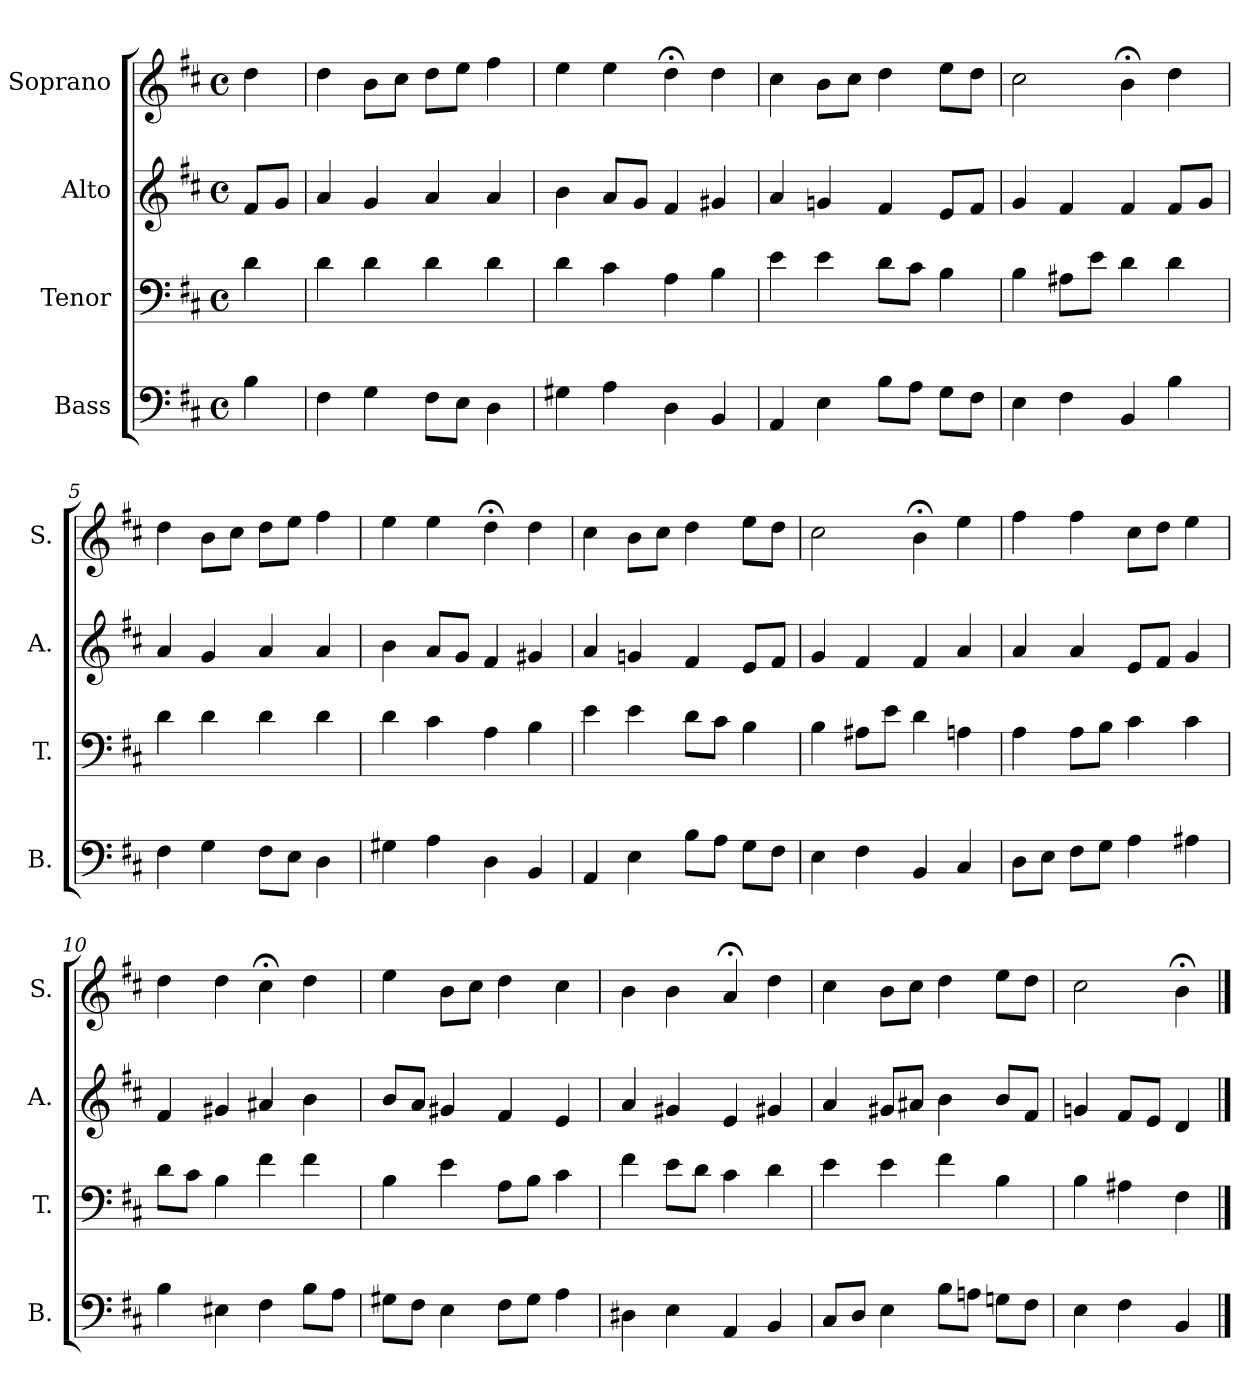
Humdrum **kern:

**kern	**kern	**kern	**kern
*part4	*part3	*part2	*part1
*staff4	*staff3	*staff2	*staff1
*I"Bass	*I"Tenor	*I"Alto	*I"Soprano
*I'B.	*I'T.	*I'A.	*I'S.
*clefF4	*clefF4	*clefG2	*clefG2
*k[f#c#]	*k[f#c#]	*k[f#c#]	*k[f#c#]
*b:	*b:	*b:	*b:
*M4/4	*M4/4	*M4/4	*M4/4
*met(c)	*met(c)	*met(c)	*met(c)
=	=	=	=
4B\	4d\	8f#/L	4dd\
.	.	8g/J	.
=1	=1	=1	=1
4F#\	4d\	4a/	4dd\
4G\	4d\	4g/	8b\L
.	.	.	8cc#\J
8F#\L	4d\	4a/	8dd\L
8E\J	.	.	8ee\J
4D\	4d\	4a/	4ff#\
=2	=2	=2	=2
4G#X\	4d\	4b\	4ee\
4A\	4c#\	8a/L	4ee\
.	.	8g/J	.
4D\	4A\	4f#/	4dd;<\
4BB/	4B\	4g#X/	4dd\
=3	=3	=3	=3
4AA/	4e\	4a/	4cc#\
4E\	4e\	4gn/	8b\L
.	.	.	8cc#\J
8B\L	8d\L	4f#/	4dd\
8A\J	8c#\J	.	.
8G\L	4B\	8e/L	8ee\L
8F#\J	.	8f#/J	8dd\J
=4	=4	=4	=4
4E\	4B\	4g/	2cc#\
4F#\	8A#X\L	4f#/	.
.	8e\J	.	.
4BB/	4d\	4f#/	4b;<\
4B\	4d\	8f#/L	4dd\
.	.	8g/J	.
!!LO:LB:g=z
=5	=5	=5	=5
4F#\	4d\	4a/	4dd\
4G\	4d\	4g/	8b\L
.	.	.	8cc#\J
8F#\L	4d\	4a/	8dd\L
8E\J	.	.	8ee\J
4D\	4d\	4a/	4ff#\
=6	=6	=6	=6
4G#X\	4d\	4b\	4ee\
4A\	4c#\	8a/L	4ee\
.	.	8g/J	.
4D\	4A\	4f#/	4dd;<\
4BB/	4B\	4g#X/	4dd\
=7	=7	=7	=7
4AA/	4e\	4a/	4cc#\
4E\	4e\	4gn/	8b\L
.	.	.	8cc#\J
8B\L	8d\L	4f#/	4dd\
8A\J	8c#\J	.	.
8G\L	4B\	8e/L	8ee\L
8F#\J	.	8f#/J	8dd\J
=8	=8	=8	=8
4E\	4B\	4g/	2cc#\
4F#\	8A#X\L	4f#/	.
.	8e\J	.	.
4BB/	4d\	4f#/	4b;<\
4C#/	4An\	4a/	4ee\
=9	=9	=9	=9
8D\L	4A\	4a/	4ff#\
8E\J	.	.	.
8F#\L	8A\L	4a/	4ff#\
8G\J	8B\J	.	.
4A\	4c#\	8e/L	8cc#\L
.	.	8f#/J	8dd\J
4A#X\	4c#\	4g/	4ee\
!!LO:LB:g=z
=10	=10	=10	=10
4B\	8d\L	4f#/	4dd\
.	8c#\J	.	.
4E#X\	4B\	4g#X/	4dd\
4F#\	4f#\	4a#X/	4cc#;<\
8B\L	4f#\	4b\	4dd\
8A\J	.	.	.
=11	=11	=11	=11
8G#X\L	4B\	8b/L	4ee\
8F#\J	.	8a/J	.
4E\	4e\	4g#X/	8b\L
.	.	.	8cc#\J
8F#\L	8A\L	4f#/	4dd\
8G#\J	8B\J	.	.
4A\	4c#\	4e/	4cc#\
=12	=12	=12	=12
4D#X\	4f#\	4a/	4b\
4E\	8e\L	4g#X/	4b\
.	8d\J	.	.
4AA/	4c#\	4e/	4a;</
4BB/	4d\	4g#X/	4dd\
=13	=13	=13	=13
8C#/L	4e\	4a/	4cc#\
8D/J	.	.	.
4E\	4e\	8g#X/L	8b\L
.	.	8a#X/J	8cc#\J
8B\L	4f#\	4b\	4dd\
8An\J	.	.	.
8Gn\L	4B\	8b/L	8ee\L
8F#\J	.	8f#/J	8dd\J
=14	=14	=14	=14
4E\	4B\	4gn/	2cc#\
4F#\	4A#X\	8f#/L	.
.	.	8e/J	.
4BB/	4F#\	4d/	4b;<\
==	==	==	==
*-	*-	*-	*-
